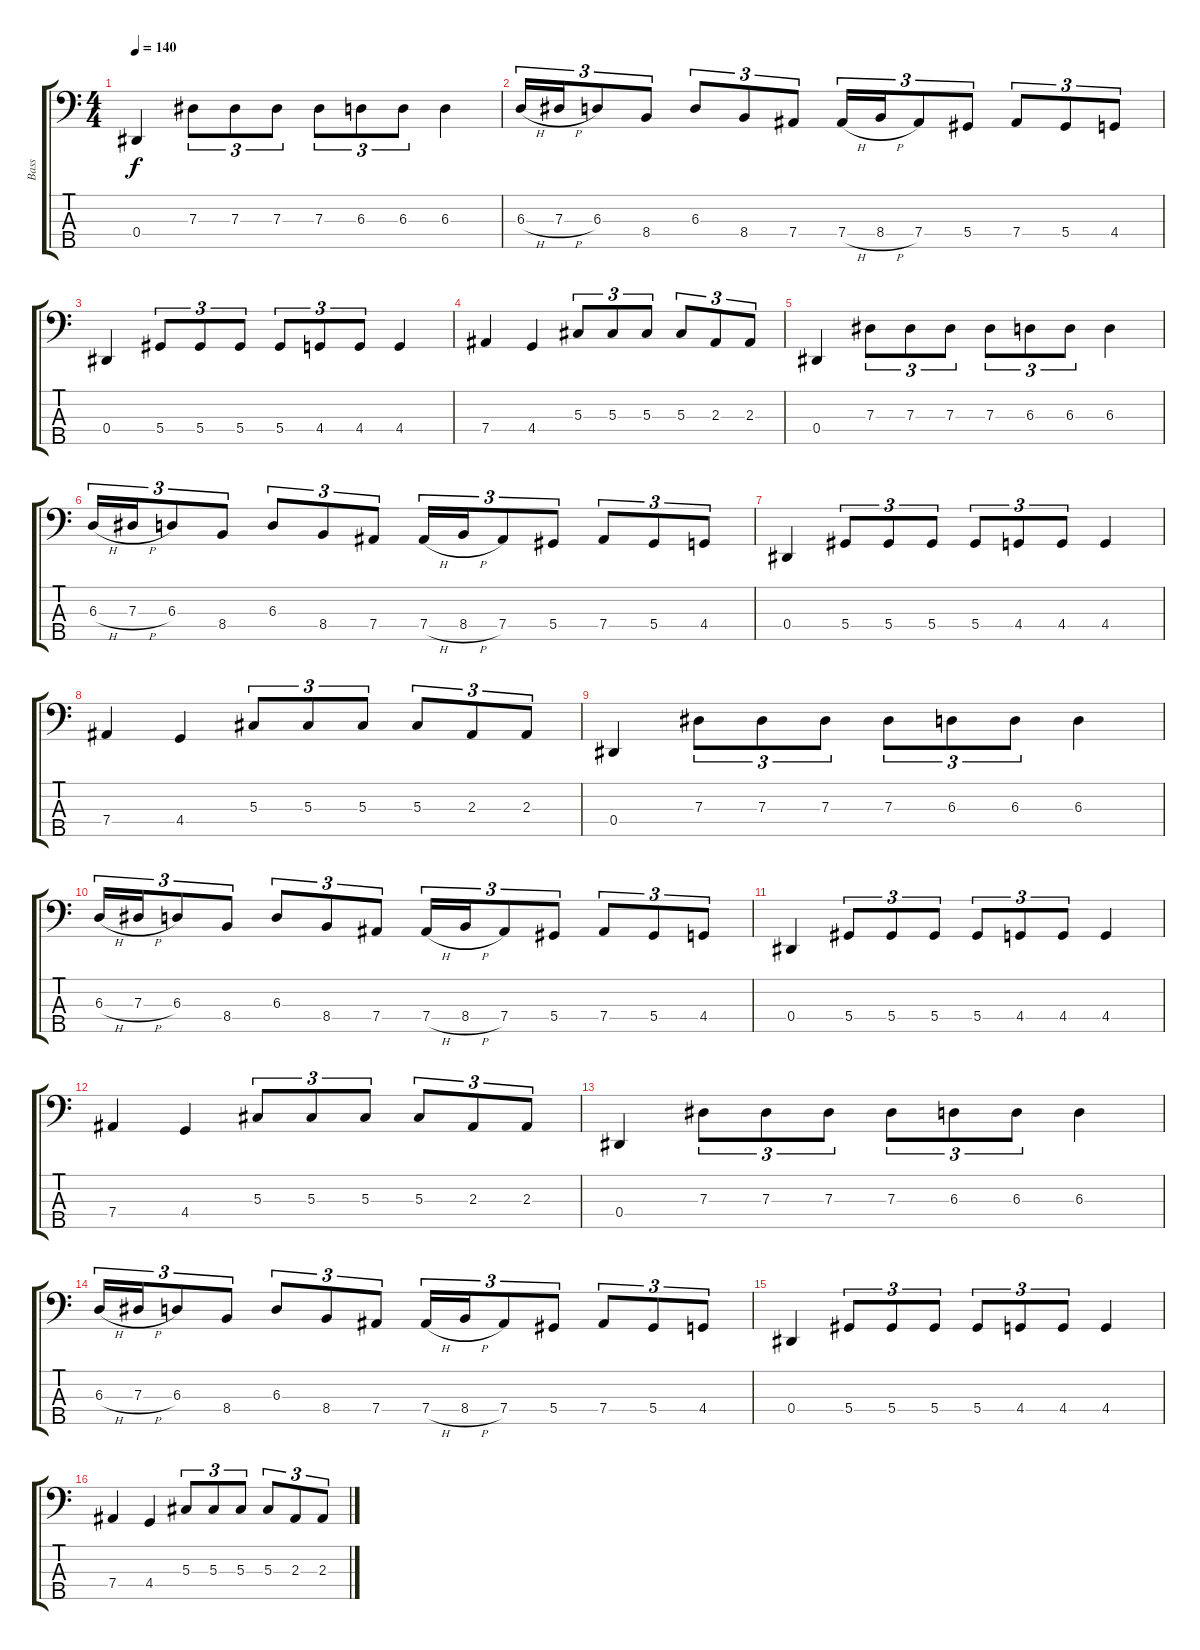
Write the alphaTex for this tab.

\track ("Bass" "Bass") {instrument electricbasspick}
\staff {score tabs}
\tuning (Gb2 Db2 Ab1 Eb1 Bb0) {hide}
\ts (4 4)
\tempo 140
\clef f4
\ks c
0.4.4{dy f} 7.3.8{tu (3 2)} 7.3.8{tu (3 2)} 7.3.8{tu (3 2)} 7.3.8{tu (3 2)} 6.3.8{tu (3 2)} 6.3.8{tu (3 2)} 6.3.4 |
6.3{h}.16{tu (3 2)} 7.3{h}.16{tu (3 2)} 6.3.8{tu (3 2)} 8.4.8{tu (3 2)} 6.3.8{tu (3 2)} 8.4.8{tu (3 2)} 7.4.8{tu (3 2)} 7.4{h}.16{tu (3 2)} 8.4{h}.16{tu (3 2)} 7.4.8{tu (3 2)} 5.4.8{tu (3 2)} 7.4.8{tu (3 2)} 5.4.8{tu (3 2)} 4.4.8{tu (3 2)} |
0.4.4 5.4.8{tu (3 2)} 5.4.8{tu (3 2)} 5.4.8{tu (3 2)} 5.4.8{tu (3 2)} 4.4.8{tu (3 2)} 4.4.8{tu (3 2)} 4.4.4 |
7.4.4 4.4.4 5.3.8{tu (3 2)} 5.3.8{tu (3 2)} 5.3.8{tu (3 2)} 5.3.8{tu (3 2)} 2.3.8{tu (3 2)} 2.3.8{tu (3 2)} |
0.4.4 7.3.8{tu (3 2)} 7.3.8{tu (3 2)} 7.3.8{tu (3 2)} 7.3.8{tu (3 2)} 6.3.8{tu (3 2)} 6.3.8{tu (3 2)} 6.3.4 |
6.3{h}.16{tu (3 2)} 7.3{h}.16{tu (3 2)} 6.3.8{tu (3 2)} 8.4.8{tu (3 2)} 6.3.8{tu (3 2)} 8.4.8{tu (3 2)} 7.4.8{tu (3 2)} 7.4{h}.16{tu (3 2)} 8.4{h}.16{tu (3 2)} 7.4.8{tu (3 2)} 5.4.8{tu (3 2)} 7.4.8{tu (3 2)} 5.4.8{tu (3 2)} 4.4.8{tu (3 2)} |
0.4.4 5.4.8{tu (3 2)} 5.4.8{tu (3 2)} 5.4.8{tu (3 2)} 5.4.8{tu (3 2)} 4.4.8{tu (3 2)} 4.4.8{tu (3 2)} 4.4.4 |
7.4.4 4.4.4 5.3.8{tu (3 2)} 5.3.8{tu (3 2)} 5.3.8{tu (3 2)} 5.3.8{tu (3 2)} 2.3.8{tu (3 2)} 2.3.8{tu (3 2)} |
0.4.4 7.3.8{tu (3 2)} 7.3.8{tu (3 2)} 7.3.8{tu (3 2)} 7.3.8{tu (3 2)} 6.3.8{tu (3 2)} 6.3.8{tu (3 2)} 6.3.4 |
6.3{h}.16{tu (3 2)} 7.3{h}.16{tu (3 2)} 6.3.8{tu (3 2)} 8.4.8{tu (3 2)} 6.3.8{tu (3 2)} 8.4.8{tu (3 2)} 7.4.8{tu (3 2)} 7.4{h}.16{tu (3 2)} 8.4{h}.16{tu (3 2)} 7.4.8{tu (3 2)} 5.4.8{tu (3 2)} 7.4.8{tu (3 2)} 5.4.8{tu (3 2)} 4.4.8{tu (3 2)} |
0.4.4 5.4.8{tu (3 2)} 5.4.8{tu (3 2)} 5.4.8{tu (3 2)} 5.4.8{tu (3 2)} 4.4.8{tu (3 2)} 4.4.8{tu (3 2)} 4.4.4 |
7.4.4 4.4.4 5.3.8{tu (3 2)} 5.3.8{tu (3 2)} 5.3.8{tu (3 2)} 5.3.8{tu (3 2)} 2.3.8{tu (3 2)} 2.3.8{tu (3 2)} |
0.4.4 7.3.8{tu (3 2)} 7.3.8{tu (3 2)} 7.3.8{tu (3 2)} 7.3.8{tu (3 2)} 6.3.8{tu (3 2)} 6.3.8{tu (3 2)} 6.3.4 |
6.3{h}.16{tu (3 2)} 7.3{h}.16{tu (3 2)} 6.3.8{tu (3 2)} 8.4.8{tu (3 2)} 6.3.8{tu (3 2)} 8.4.8{tu (3 2)} 7.4.8{tu (3 2)} 7.4{h}.16{tu (3 2)} 8.4{h}.16{tu (3 2)} 7.4.8{tu (3 2)} 5.4.8{tu (3 2)} 7.4.8{tu (3 2)} 5.4.8{tu (3 2)} 4.4.8{tu (3 2)} |
0.4.4 5.4.8{tu (3 2)} 5.4.8{tu (3 2)} 5.4.8{tu (3 2)} 5.4.8{tu (3 2)} 4.4.8{tu (3 2)} 4.4.8{tu (3 2)} 4.4.4 |
7.4.4 4.4.4 5.3.8{tu (3 2)} 5.3.8{tu (3 2)} 5.3.8{tu (3 2)} 5.3.8{tu (3 2)} 2.3.8{tu (3 2)} 2.3.8{tu (3 2)}
